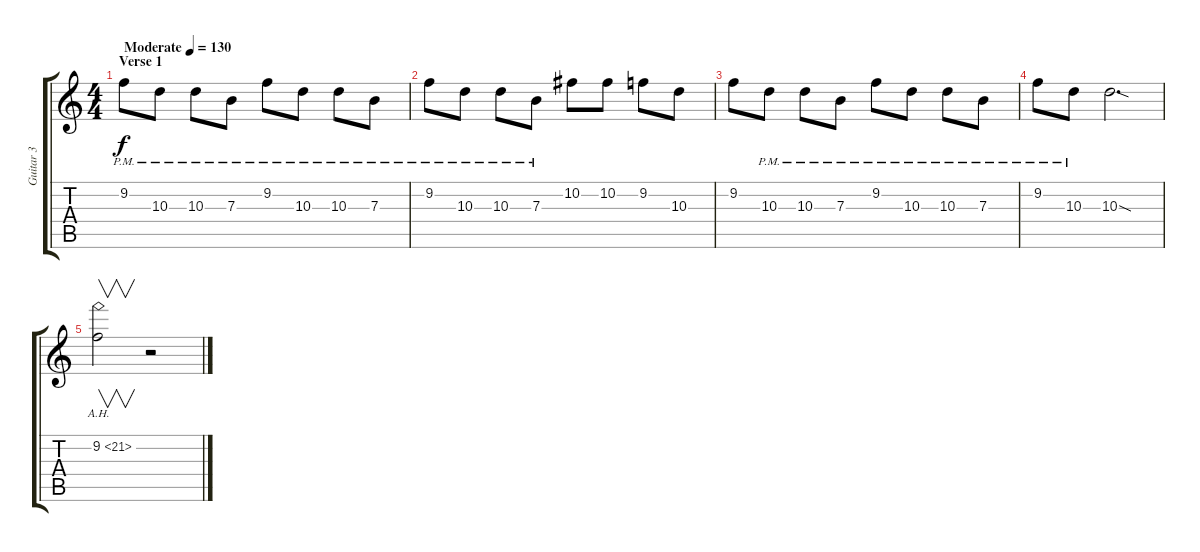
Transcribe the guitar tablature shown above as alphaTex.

\track ("Guitar 3" "Guitar 3") {instrument distortionguitar}
\staff {score tabs}
\tuning (Db4 Ab3 E3 B2 Gb2 B1) {hide}
\ts (4 4)
\section ("" "Verse 1")
\tempo (130 "Moderate")
\clef g2
\ks c
9.2{pm}.8{dy f instrument distortionguitar} 10.3{pm}.8 10.3{pm}.8 7.3{pm}.8 9.2{pm}.8 10.3{pm}.8 10.3{pm}.8 7.3{pm}.8 |
9.2{pm}.8 10.3{pm}.8 10.3{pm}.8 7.3{pm}.8 10.2.8 10.2.8 9.2.8 10.3.8 |
9.2.8 10.3{pm}.8 10.3{pm}.8 7.3{pm}.8 9.2{pm}.8 10.3{pm}.8 10.3{pm}.8 7.3{pm}.8 |
9.2{pm}.8 10.3{pm}.8 10.3{sod}.2{d} |
9.2{ah 12}.2{v instrument guitarharmonics} r.2
